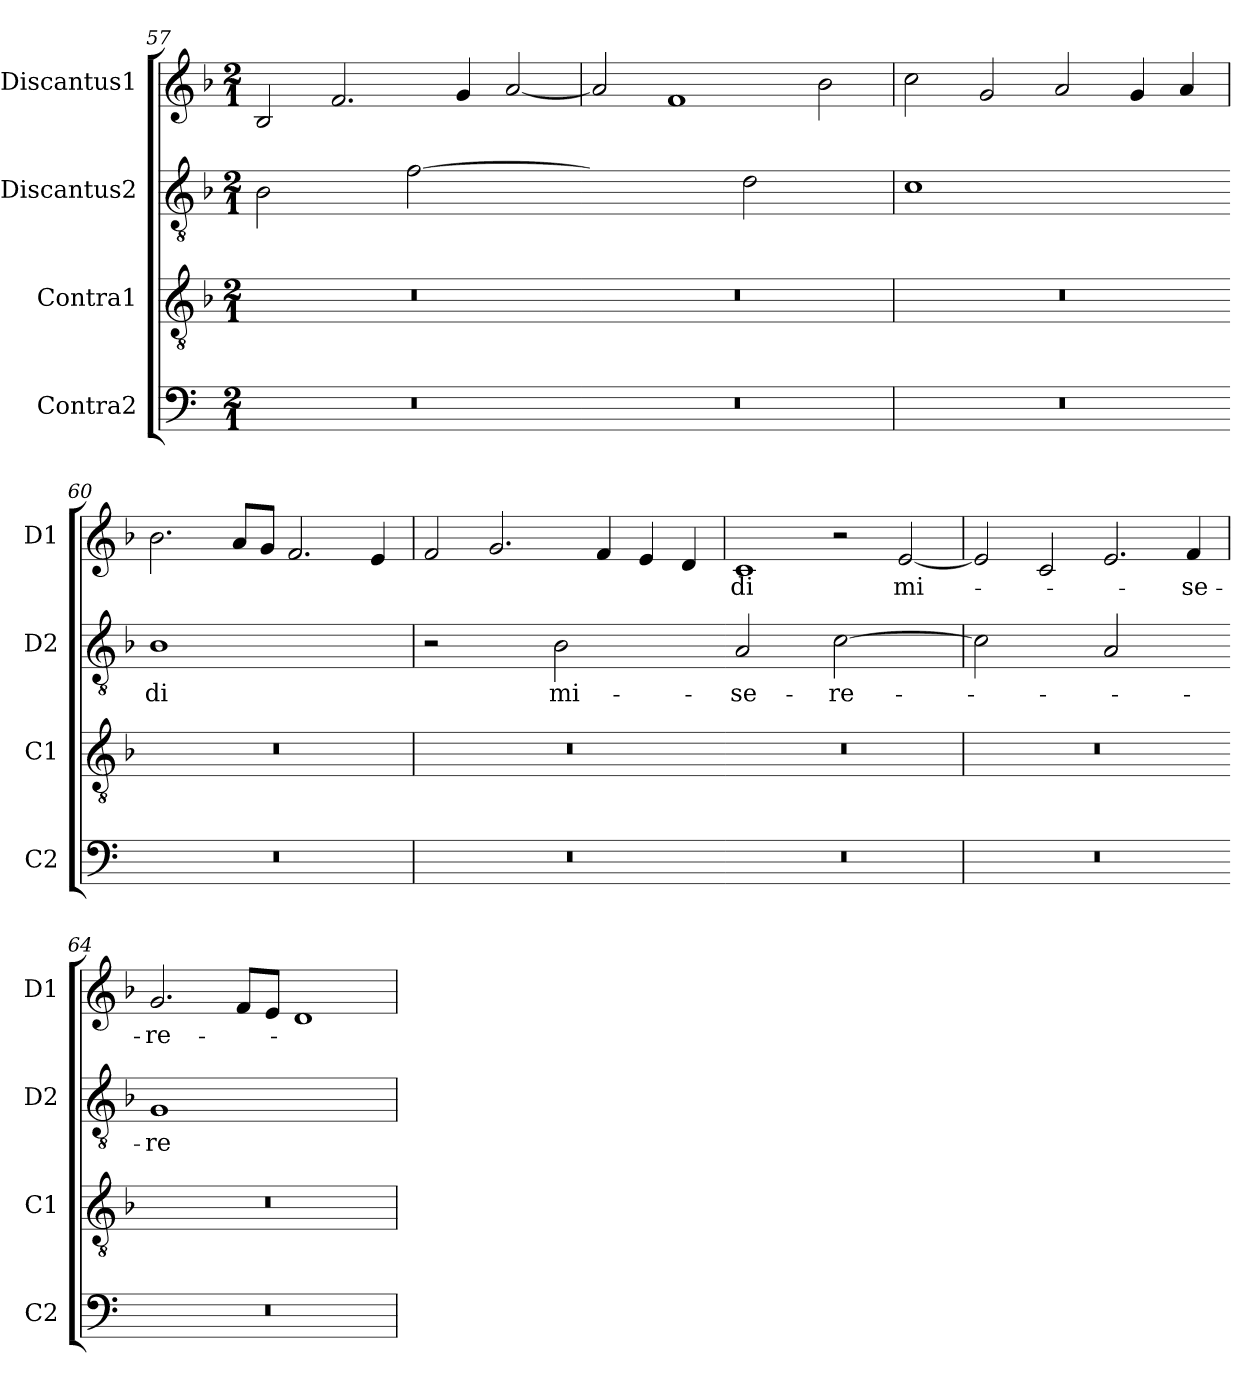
**kern	**kern	**kern	**text	**kern	**text
*part4	*part3	*part2	*part2	*part1	*part1
*staff4	*staff3	*staff2	*staff2	*staff1	*staff1
*I"Contra2	*I"Contra1	*I"Discantus2	*	*I"Discantus1	*
*I'C2	*I'C1	*I'D2	*	*I'D1	*
*clefF4	*clefGv2	*clefGv2	*	*clefG2	*
*k[]	*k[b-]	*k[b-]	*	*k[b-]	*
*M2/1	*M2/1	*M2/1	*	*M2/1	*
=57	=57	=57	=57	=57	=57
!	!	!LO:N:vis=2	!	!	!
0r	0r	1B-	.	2B-/	.
.	.	.	.	2.f/	.
!	!	!LO:N:vis=2	!	!	!
.	.	[1f	.	.	.
.	.	.	.	4g/	.
.	.	.	.	[2a/	.
=58	=58	=58-	=58	=58	=58
!	!	!LO:N:vis=2	!	!	!
0r	0r	1fyy]	.	2a/]	.
.	.	.	.	1f	.
!	!	!LO:N:vis=2	!	!	!
.	.	1d	.	.	.
.	.	.	.	2b-\	.
=59	=59	=59	=59	=59	=59
!	!	!LO:N:vis=1	!	!	!
0r	0r	0c	.	2cc\	.
.	.	.	.	2g/	.
.	.	.	.	2a/	.
.	.	.	.	4g/	.
.	.	.	.	4a/	.
=60	=60	=60-	=60	=60	=60
!	!	!LO:N:vis=1	!	!	!
0r	0r	0B-	-di	2.b-\	.
.	.	.	.	8a/L	.
.	.	.	.	8g/J	.
.	.	.	.	2.f/	.
.	.	.	.	4e/	.
=61	=61	=61	=61	=61	=61
!	!	!LO:N:vis=2	!	!	!
0r	0r	1r	.	2f/	.
.	.	.	.	2.g/	.
!	!	!LO:N:vis=2	!	!	!
.	.	1B-	mi-	.	.
.	.	.	.	4f/	.
.	.	.	.	4e/	.
.	.	.	.	4d/	.
=62	=62	=62-	=62	=62	=62
!	!	!LO:N:vis=2	!	!	!
0r	0r	1A	-se-	1c	-di
!	!	!LO:N:vis=2	!	!	!
.	.	[1c	-re-	2r	.
.	.	.	.	[2e/	mi-
=63	=63	=63	=63	=63	=63
!	!	!LO:N:vis=2	!	!	!
0r	0r	1c]	.	2e/]	.
.	.	.	.	2c/	.
!	!	!LO:N:vis=2	!	!	!
.	.	1A	.	2.e/	.
.	.	.	.	4f/	-se-
=64	=64	=64-	=64	=64	=64
!	!	!LO:N:vis=1	!	!	!
0r	0r	0G	-re	2.g/	-re-
.	.	.	.	8f/L	.
.	.	.	.	8e/J	.
.	.	.	.	1d	.
=	=	=	=	=	=
*-	*-	*-	*-	*-	*-
